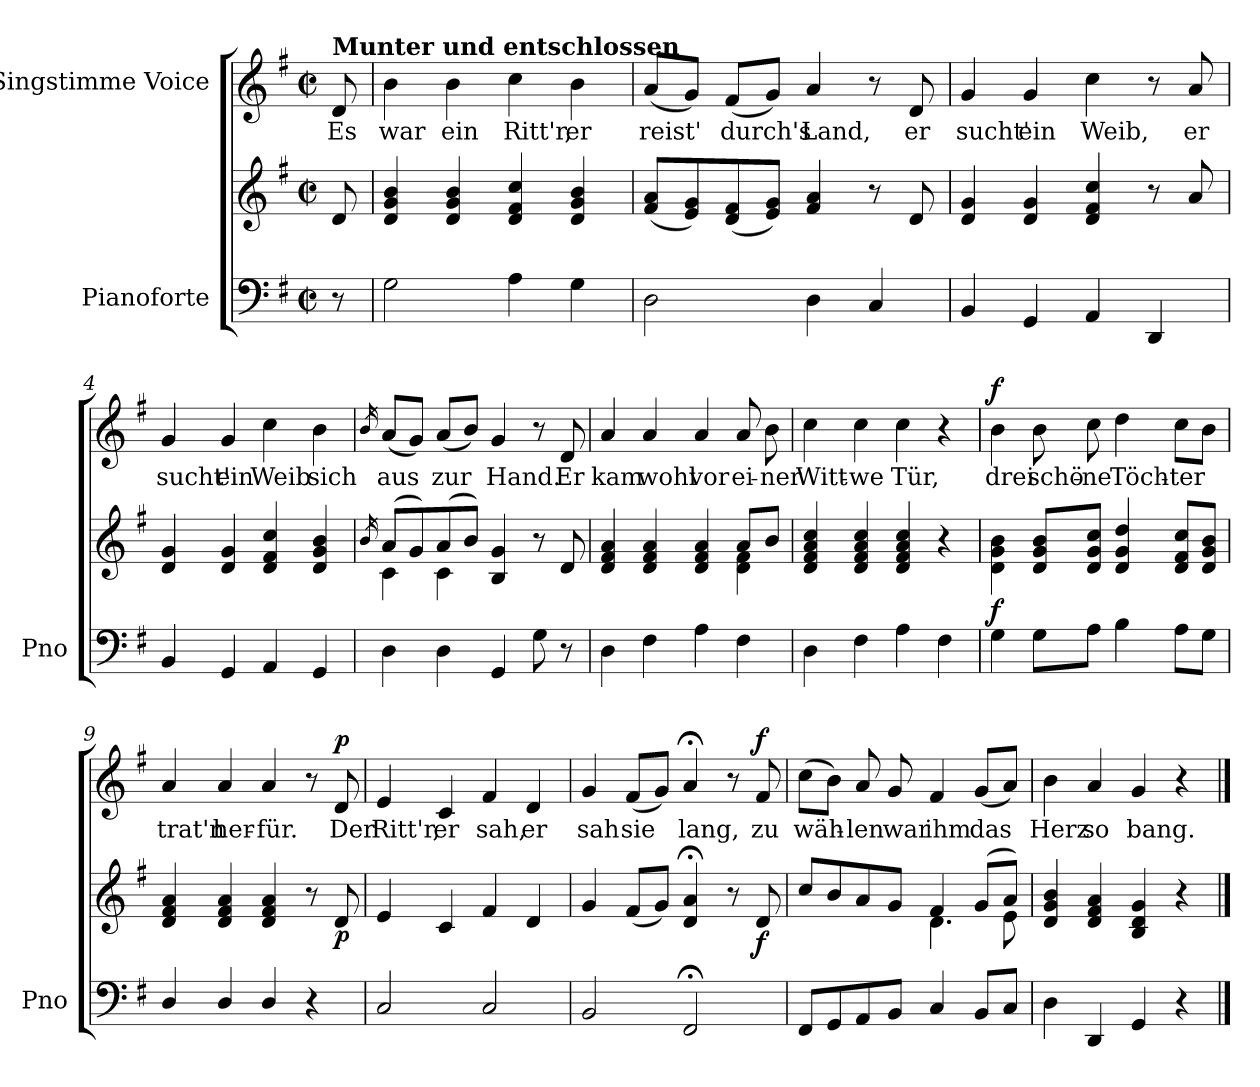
**kern	**kern	**dynam	**kern	**text	**dynam
*part2	*part2	*part2	*part1	*part1	*part1
*staff3	*staff2	*staff2/3	*staff1	*staff1	*staff1
*I"Pianoforte	*	*	*I"Singstimme Voice	*	*
*I'Pno	*	*	*	*	*
*clefF4	*clefG2	*	*clefG2	*	*
*k[f#]	*k[f#]	*	*k[f#]	*	*
*M2/2	*M2/2	*	*M2/2	*	*
*met(c|)	*met(c|)	*	*met(c|)	*	*
=	=	=	=	=	=
!	!	!	!LO:TX:a:B:t=Munter und entschlossen	!	!
!	!	!	!	!LO:LY:b	!
8r	8d/	.	8d/	Es	.
=1	=1	=1	=1	=1	=1
!	!	!	!	!LO:LY:b	!
2G\	4d/ 4g/ 4b/	.	4b\	war	.
!	!	!	!	!LO:LY:b	!
.	4d/ 4g/ 4b/	.	4b\	ein	.
!	!	!	!	!LO:LY:b	!
4A\	4d/ 4f#/ 4cc/	.	4cc\	Ritt'r,	.
!	!	!	!	!LO:LY:b	!
4G\	4d/ 4g/ 4b/	.	4b\	er	.
=2	=2	=2	=2	=2	=2
!	!	!	!	!LO:LY:b	!
2D\	(<8f#/ 8a/L	.	(<8a/L	reist'	.
.	8e/ 8g/)	.	8g/J)	.	.
!	!	!	!	!LO:LY:b	!
.	(<8d/ 8f#/	.	(<8f#/L	durch's	.
.	8e/ 8g/J)	.	8g/J)	.	.
!	!	!	!	!LO:LY:b	!
4D\	4f#/ 4a/	.	4a/	Land,	.
4C/	8r	.	8r	.	.
!	!	!	!	!LO:LY:b	!
.	8d/	.	8d/	er	.
=3	=3	=3	=3	=3	=3
!	!	!	!	!LO:LY:b	!
4BB/	4d/ 4g/	.	4g/	sucht'	.
!	!	!	!	!LO:LY:b	!
4GG/	4d/ 4g/	.	4g/	ein	.
!	!	!	!	!LO:LY:b	!
4AA/	4d/ 4f#/ 4cc/	.	4cc\	Weib,	.
4DD/	8r	.	8r	.	.
!	!	!	!	!LO:LY:b	!
.	8a/	.	8a/	er	.
=4	=4	=4	=4	=4	=4
!	!	!	!	!LO:LY:b	!
4BB/	4d/ 4g/	.	4g/	sucht'	.
!	!	!	!	!LO:LY:b	!
4GG/	4d/ 4g/	.	4g/	ein	.
!	!	!	!	!LO:LY:b	!
4AA/	4d/ 4f#/ 4cc/	.	4cc\	Weib	.
!	!	!	!	!LO:LY:b	!
4GG/	4d/ 4g/ 4b/	.	4b\	sich	.
!!LO:LB:g=z
=5	=5	=5	=5	=5	=5
.	16qb/	.	16qb/	.	.
*	*^	*	*	*	*
!	!	!	!	!	!LO:LY:b	!
4D\	(<8a/L	4c\	.	(<8a/L	aus	.
.	8g/)	.	.	8g/J)	.	.
!	!	!	!	!	!LO:LY:b	!
4D\	(<8a/	4c\	.	(<8a/L	zur	.
.	8b/J)	.	.	8b/J)	.	.
!	!	!	!	!	!LO:LY:b	!
4GG/	4B/ 4g/	2ryy	.	4g/	Hand.	.
8G\	8r	.	.	8r	.	.
!	!	!	!	!	!LO:LY:b	!
8r	8d/	.	.	8d/	Er	.
=6	=6	=6	=6	=6	=6	=6
!	!	!	!	!	!LO:LY:b	!
4D\	4d/ 4f#/ 4a/	2rgyy	.	4a/	kam	.
!	!	!	!	!	!LO:LY:b	!
4F#\	4d/ 4f#/ 4a/	.	.	4a/	wohl	.
!	!	!	!	!	!LO:LY:b	!
4A\	4d/ 4f#/ 4a/	4reyy	.	4a/	vor	.
!	!	!	!	!	!LO:LY:b	!
4F#\	8a/L	4d\ 4f#\	.	8a/	ei-	.
!	!	!	!	!	!LO:LY:b	!
.	8b/J	.	.	8b\	-ner	.
*	*v	*v	*	*	*	*
=7	=7	=7	=7	=7	=7
!	!	!	!	!LO:LY:b	!
4D\	4d/ 4f#/ 4a/ 4cc/	.	4cc\	Witt-	.
!	!	!	!	!LO:LY:b	!
4F#\	4d/ 4f#/ 4a/ 4cc/	.	4cc\	-we	.
!	!	!	!	!LO:LY:b	!
4A\	4d/ 4f#/ 4a/ 4cc/	.	4cc\	Tür,	.
4F#\	4r	.	4r	.	.
=8	=8	=8	=8	=8	=8
!	!	!LO:DY:b	!	!LO:LY:b	!LO:DY:a
4G\	4d\ 4g\ 4b\	f	4b\	drei	f
!	!	!	!	!LO:LY:b	!
8G\L	8d/ 8g/ 8b/L	.	8b\	schö-	.
!	!	!	!	!LO:LY:b	!
8A\J	8d/ 8g/ 8cc/J	.	8cc\	-ne	.
!	!	!	!	!LO:LY:b	!
4B\	4d/ 4g/ 4dd/	.	4dd\	Töch-	.
!	!	!	!	!LO:LY:b	!
8A\L	8d/ 8f#/ 8cc/L	.	8cc\L	-ter	.
8G\J	8d/ 8g/ 8b/J	.	8b\J	.	.
=9	=9	=9	=9	=9	=9
!	!	!	!	!LO:LY:b	!
4D/	4d/ 4f#/ 4a/	.	4a/	trat'n	.
!	!	!	!	!LO:LY:b	!
4D/	4d/ 4f#/ 4a/	.	4a/	her-	.
!	!	!	!	!LO:LY:b	!
4D/	4d/ 4f#/ 4a/	.	4a/	-für.	.
4r	8r	.	8r	.	.
!	!	!LO:DY:b	!	!LO:LY:b	!LO:DY:a
.	8d/	p	8d/	Der	p
!!LO:LB:g=z
=10	=10	=10	=10	=10	=10
!	!	!	!	!LO:LY:b	!
2C/	4e/	.	4e/	Ritt'r,	.
!	!	!	!	!LO:LY:b	!
.	4c/	.	4c/	er	.
!	!	!	!	!LO:LY:b	!
2C/	4f#/	.	4f#/	sah,	.
!	!	!	!	!LO:LY:b	!
.	4d/	.	4d/	er	.
=11	=11	=11	=11	=11	=11
!	!	!	!	!LO:LY:b	!
2BB/	4g/	.	4g/	sah	.
!	!	!	!	!LO:LY:b	!
.	(<8f#/L	.	(<8f#/L	sie	.
.	8g/J)	.	8g/J)	.	.
!	!	!	!	!LO:LY:b	!
2FF#;/	4d/;< 4a/;<	.	4a;</	lang,	.
.	8r	.	8r	.	.
!	!	!LO:DY:b	!	!LO:LY:b	!LO:DY:a
.	8d/	f	8f#/	zu	f
=12	=12	=12	=12	=12	=12
*	*^	*	*	*	*
!	!	!	!	!	!LO:LY:b	!
8FF#/L	8cc/L	2ryy	.	(>8cc\L	wäh-	.
8GG/	8b/	.	.	8b\J)	.	.
!	!	!	!	!	!LO:LY:b	!
8AA/	8a/	.	.	8a/	-len	.
!	!	!	!	!	!LO:LY:b	!
8BB/J	8g/J	.	.	8g/	war	.
!	!	!	!	!	!LO:LY:b	!
4C/	4f#/	4.d\	.	4f#/	ihm	.
!	!	!	!	!	!LO:LY:b	!
8BB/L	(<8g/L	.	.	(<8g/L	das	.
8C/J	8a/J)	8e\	.	8a/J)	.	.
=13	=13	=13	=13	=13	=13	=13
!	!	!	!	!	!LO:LY:b	!
*	*v	*v	*	*	*	*
4D\	4d/ 4g/ 4b/	.	4b\	Herz	.
!	!	!	!	!LO:LY:b	!
4DD/	4d/ 4f#/ 4a/	.	4a/	so	.
!	!	!	!	!LO:LY:b	!
4GG/	4B/ 4d/ 4g/	.	4g/	bang.	.
4r	4r	.	4r	.	.
==	==	==	==	==	==
*-	*-	*-	*-	*-	*-
